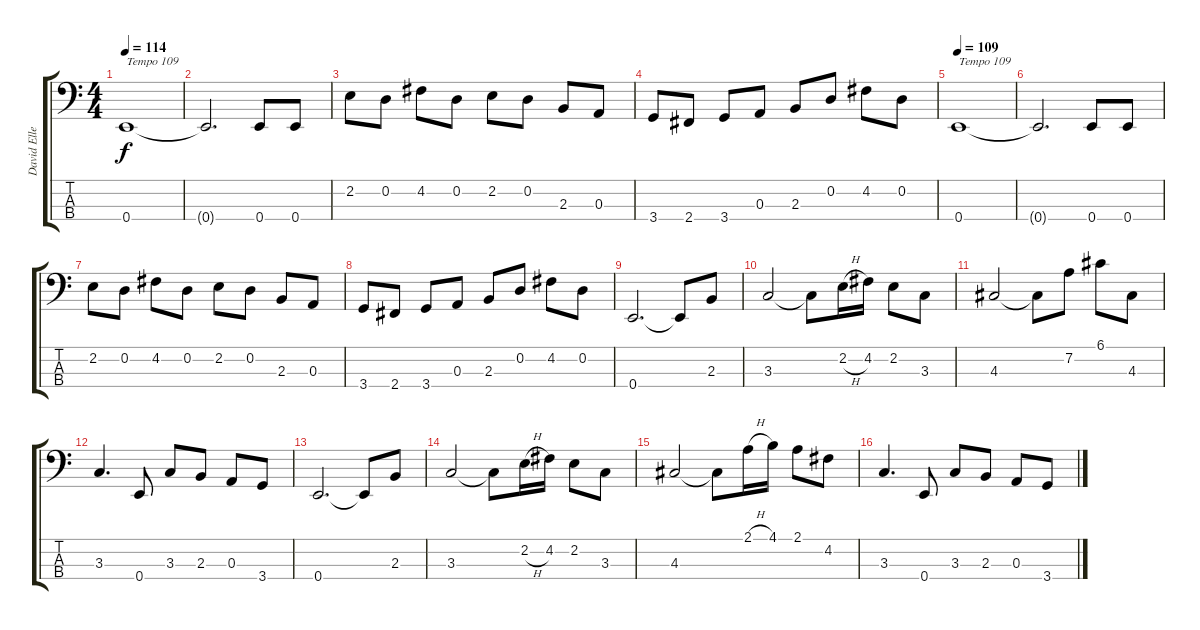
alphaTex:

\track ("David Ellefson" "David Elle") {instrument electricbasspick}
\staff {score tabs}
\tuning (G2 D2 A1 E1) {hide}
\ts (4 4)
\tempo 114
\tempo 109
\tempo 114
\clef f4
\ks c
0.4.1{txt "Tempo 109" dy f instrument electricbasspick} |
0.4{t}.2{d} 0.4.8 0.4.8 |
2.2.8 0.2.8 4.2.8 0.2.8 2.2.8 0.2.8 2.3.8 0.3.8 |
3.4.8 2.4.8 3.4.8 0.3.8 2.3.8 0.2.8 4.2.8 0.2.8 |
\tempo 109
0.4.1{txt "Tempo 109"} |
0.4{t}.2{d} 0.4.8 0.4.8 |
2.2.8 0.2.8 4.2.8 0.2.8 2.2.8 0.2.8 2.3.8 0.3.8 |
3.4.8 2.4.8 3.4.8 0.3.8 2.3.8 0.2.8 4.2.8 0.2.8 |
0.4.2{d} 0.4{t}.8 2.3.8 |
3.3.2 3.3{t}.8 2.2{h}.16 4.2.16 2.2.8 3.3.8 |
4.3.2 4.3{t}.8 7.2.8 6.1.8 4.3.8 |
3.3.4{d} 0.4.8 3.3.8 2.3.8 0.3.8 3.4.8 |
0.4.2{d} 0.4{t}.8 2.3.8 |
3.3.2 3.3{t}.8 2.2{h}.16 4.2.16 2.2.8 3.3.8 |
4.3.2 4.3{t}.8 2.1{h}.16 4.1.16 2.1.8 4.2.8 |
3.3.4{d} 0.4.8 3.3.8 2.3.8 0.3.8 3.4.8
